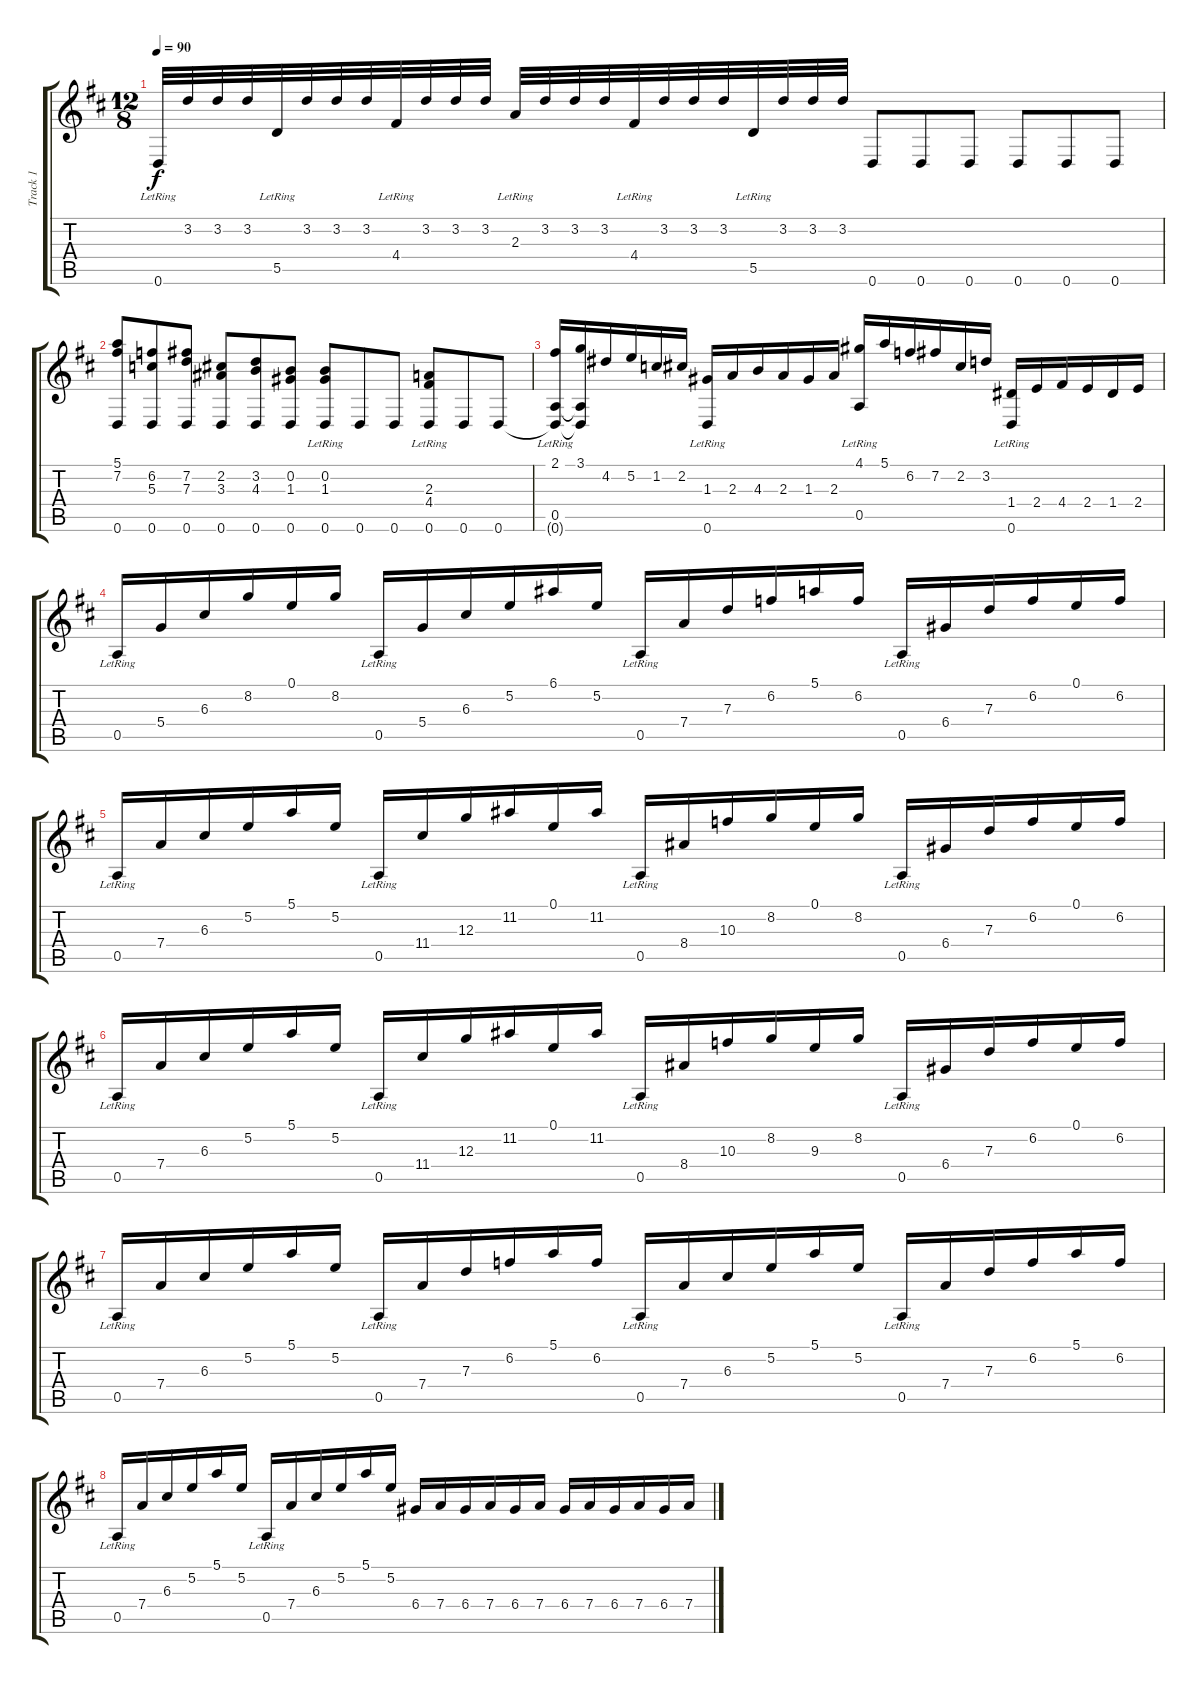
\track ("Track 1" "Track 1") {instrument acousticguitarnylon}
\staff {score tabs}
\tuning (E4 B3 G3 D3 A2 D2) {hide}
\ts (12 8)
\tempo 90
\clef g2
\ks bminor
0.6{lr}.32{dy f} 3.2.32 3.2.32 3.2.32 5.5{lr}.32 3.2.32 3.2.32 3.2.32 4.4{lr}.32 3.2.32 3.2.32 3.2.32 2.3{lr}.32 3.2.32 3.2.32 3.2.32 4.4{lr}.32 3.2.32 3.2.32 3.2.32 5.5{lr}.32 3.2.32 3.2.32 3.2.32 0.6.8 0.6.8 0.6.8 0.6.8 0.6.8 0.6.8 |
(5.1 7.2 0.6).8 (6.2 5.3 0.6).8 (7.2 7.3 0.6).8 (2.2 3.3 0.6).8 (3.2 4.3 0.6).8 (0.2 1.3 0.6).8 (0.2{lr} 1.3{lr} 0.6).8 0.6.8 0.6.8 (2.3{lr} 4.4{lr} 0.6).8 0.6.8 0.6.8 |
(2.1 0.5{lr} 0.6{t}).16 (3.1 0.5{t} 0.6{t}).16 4.2.16 5.2.16 1.2.16 2.2.16 (1.3 0.6{lr}).16 2.3.16 4.3.16 2.3.16 1.3.16 2.3.16 (4.1 0.5{lr}).16 5.1.16 6.2.16 7.2.16 2.2.16 3.2.16 (1.4 0.6{lr}).16 2.4.16 4.4.16 2.4.16 1.4.16 2.4.16 |
0.5{lr}.16 5.4.16 6.3.16 8.2.16 0.1.16 8.2.16 0.5{lr}.16 5.4.16 6.3.16 5.2.16 6.1.16 5.2.16 0.5{lr}.16 7.4.16 7.3.16 6.2.16 5.1.16 6.2.16 0.5{lr}.16 6.4.16 7.3.16 6.2.16 0.1.16 6.2.16 |
0.5{lr}.16 7.4.16 6.3.16 5.2.16 5.1.16 5.2.16 0.5{lr}.16 11.4.16 12.3.16 11.2.16 0.1.16 11.2.16 0.5{lr}.16 8.4.16 10.3.16 8.2.16 0.1.16 8.2.16 0.5{lr}.16 6.4.16 7.3.16 6.2.16 0.1.16 6.2.16 |
0.5{lr}.16 7.4.16 6.3.16 5.2.16 5.1.16 5.2.16 0.5{lr}.16 11.4.16 12.3.16 11.2.16 0.1.16 11.2.16 0.5{lr}.16 8.4.16 10.3.16 8.2.16 9.3.16 8.2.16 0.5{lr}.16 6.4.16 7.3.16 6.2.16 0.1.16 6.2.16 |
0.5{lr}.16 7.4.16 6.3.16 5.2.16 5.1.16 5.2.16 0.5{lr}.16 7.4.16 7.3.16 6.2.16 5.1.16 6.2.16 0.5{lr}.16 7.4.16 6.3.16 5.2.16 5.1.16 5.2.16 0.5{lr}.16 7.4.16 7.3.16 6.2.16 5.1.16 6.2.16 |
0.5{lr}.16 7.4.16 6.3.16 5.2.16 5.1.16 5.2.16 0.5{lr}.16 7.4.16 6.3.16 5.2.16 5.1.16 5.2.16 6.4.16 7.4.16 6.4.16 7.4.16 6.4.16 7.4.16 6.4.16 7.4.16 6.4.16 7.4.16 6.4.16 7.4.16
